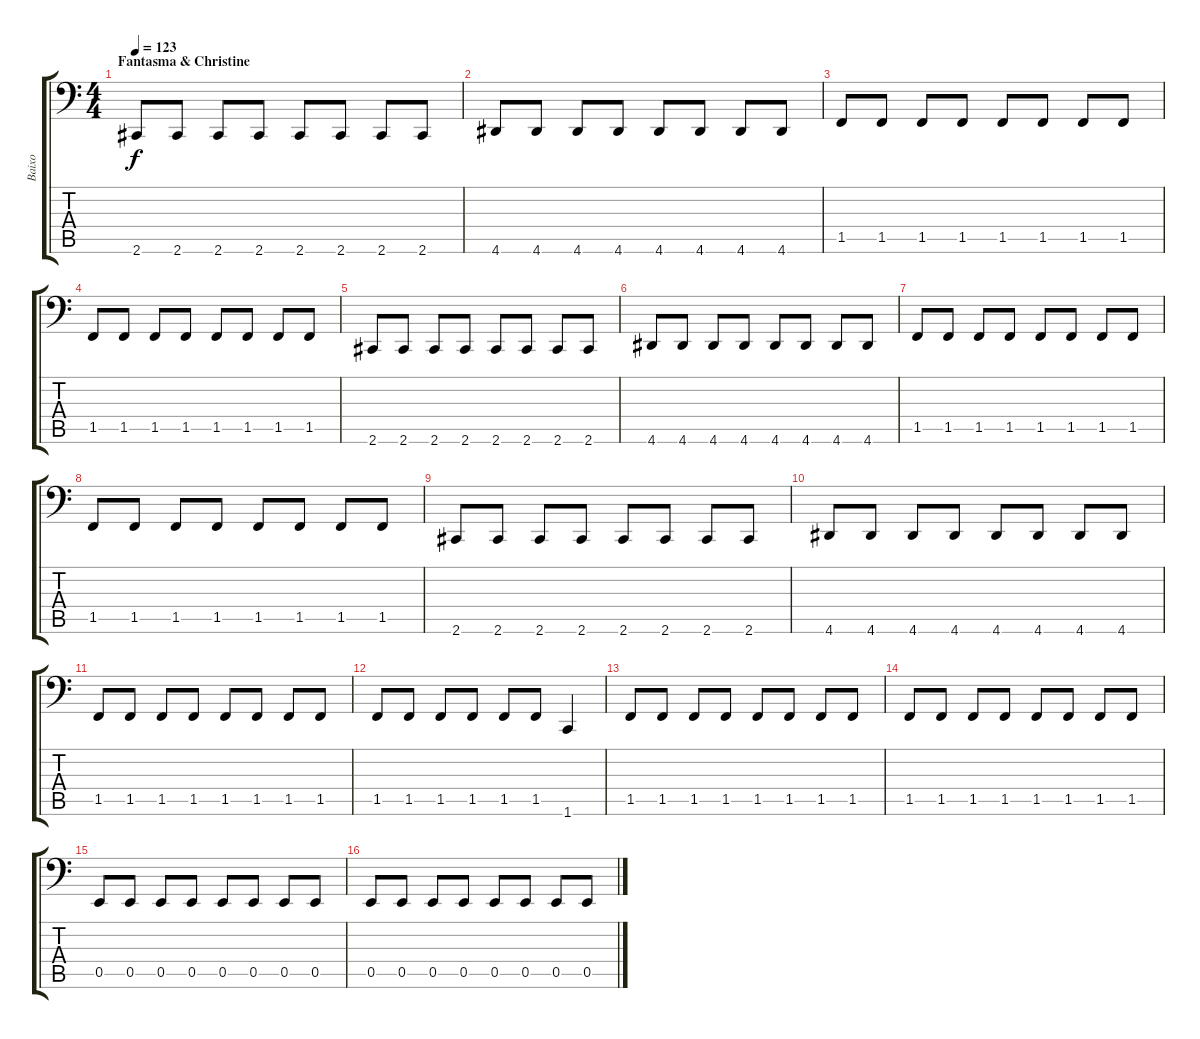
\track ("Baixo" "Baixo") {instrument electricbassfinger}
\staff {score tabs}
\tuning (C3 G2 D2 A1 E1 B0) {hide}
\ts (4 4)
\section ("" "Fantasma & Christine")
\tempo 123
\clef f4
\ks c
2.6.8{dy f} 2.6.8 2.6.8 2.6.8 2.6.8 2.6.8 2.6.8 2.6.8 |
4.6.8 4.6.8 4.6.8 4.6.8 4.6.8 4.6.8 4.6.8 4.6.8 |
1.5.8 1.5.8 1.5.8 1.5.8 1.5.8 1.5.8 1.5.8 1.5.8 |
1.5.8 1.5.8 1.5.8 1.5.8 1.5.8 1.5.8 1.5.8 1.5.8 |
2.6.8 2.6.8 2.6.8 2.6.8 2.6.8 2.6.8 2.6.8 2.6.8 |
4.6.8 4.6.8 4.6.8 4.6.8 4.6.8 4.6.8 4.6.8 4.6.8 |
1.5.8 1.5.8 1.5.8 1.5.8 1.5.8 1.5.8 1.5.8 1.5.8 |
1.5.8 1.5.8 1.5.8 1.5.8 1.5.8 1.5.8 1.5.8 1.5.8 |
2.6.8 2.6.8 2.6.8 2.6.8 2.6.8 2.6.8 2.6.8 2.6.8 |
4.6.8 4.6.8 4.6.8 4.6.8 4.6.8 4.6.8 4.6.8 4.6.8 |
1.5.8 1.5.8 1.5.8 1.5.8 1.5.8 1.5.8 1.5.8 1.5.8 |
1.5.8 1.5.8 1.5.8 1.5.8 1.5.8 1.5.8 1.6.4 |
1.5.8 1.5.8 1.5.8 1.5.8 1.5.8 1.5.8 1.5.8 1.5.8 |
1.5.8 1.5.8 1.5.8 1.5.8 1.5.8 1.5.8 1.5.8 1.5.8 |
0.5.8 0.5.8 0.5.8 0.5.8 0.5.8 0.5.8 0.5.8 0.5.8 |
0.5.8 0.5.8 0.5.8 0.5.8 0.5.8 0.5.8 0.5.8 0.5.8
